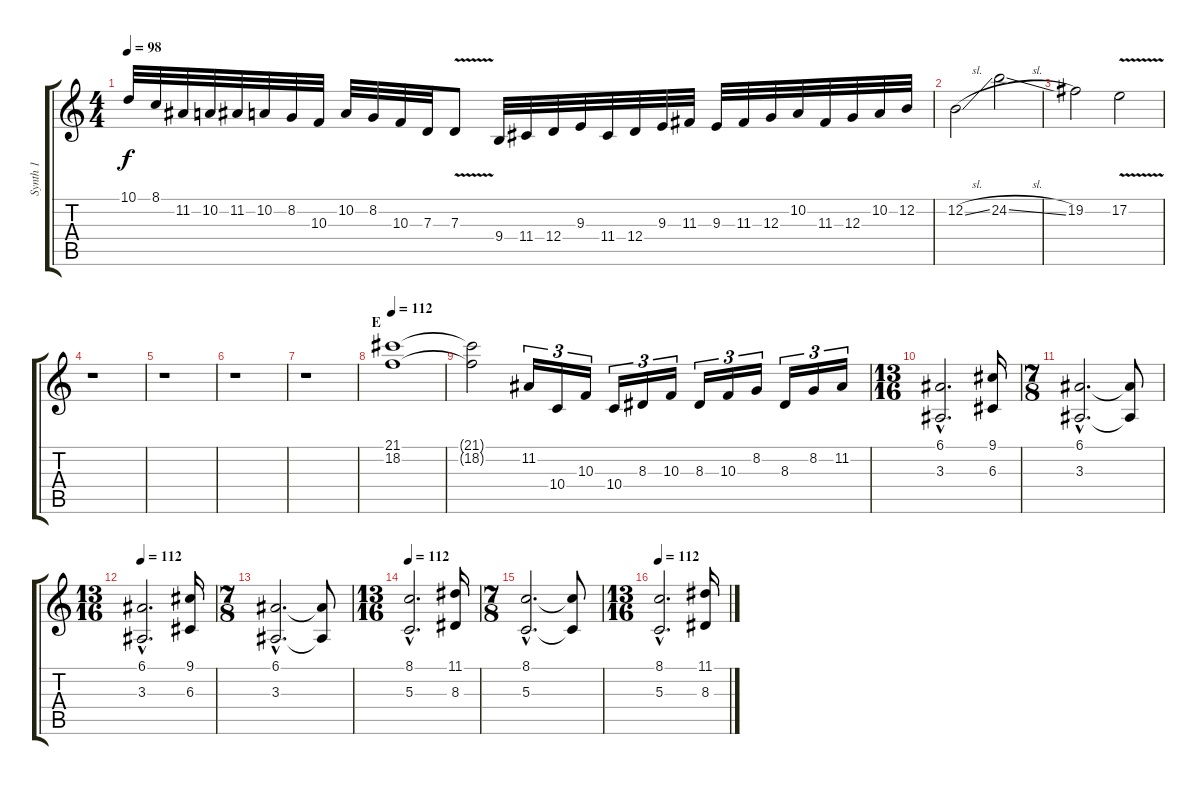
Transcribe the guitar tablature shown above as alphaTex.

\track ("Synth 1" "Synth 1") {instrument fx4atmosphere}
\staff {score tabs}
\tuning (E4 B3 G3 D3 A2 E2) {hide}
\ts (4 4)
\tempo 98
\clef g2
\ks c
10.1.32{dy f} 8.1.32 11.2.32 10.2.32 11.2.32 10.2.32 8.2.32 10.3.32 10.2.32 8.2.32 10.3.32 7.3.32 7.3{v}.8 9.4.32 11.4.32 12.4.32 9.3.32 11.4.32 12.4.32 9.3.32 11.3.32 9.3.32 11.3.32 12.3.32 10.2.32 11.3.32 12.3.32 10.2.32 12.2.32{balance 0} |
12.2{sl}.2{balance 8} 24.2{sl}.2{balance 16} |
19.2.2{balance 8} 17.2{v}.2{balance 0} |
r.1{balance 9} |
r.1 |
r.1 |
r.1 |
\section ("" "E")
\tempo 112
(21.1 18.2).1{instrument fx4atmosphere} |
(21.1{t} 18.2{t}).2 11.2.16{tu (3 2) instrument stringensemble1} 10.4.16{tu (3 2)} 10.3.16{tu (3 2)} 10.4.16{tu (3 2)} 8.3.16{tu (3 2)} 10.3.16{tu (3 2)} 8.3.16{tu (3 2)} 10.3.16{tu (3 2)} 8.2.16{tu (3 2)} 8.3.16{tu (3 2)} 8.2.16{tu (3 2)} 11.2.16{tu (3 2)} |
\ts (13 16)
(6.1{hac} 3.3{hac}).2{d} (9.1 6.3).16 |
\ts (7 8)
(6.1{hac} 3.3{hac}).2{d} (6.1{t} 3.3{t}).8 |
\ts (13 16)
\tempo 112
(6.1{hac} 3.3{hac}).2{d} (9.1 6.3).16 |
\ts (7 8)
(6.1{hac} 3.3{hac}).2{d} (6.1{t} 3.3{t}).8 |
\ts (13 16)
\tempo 112
(8.1{hac} 5.3{hac}).2{d} (11.1 8.3).16 |
\ts (7 8)
(8.1{hac} 5.3{hac}).2{d} (8.1{t} 5.3{t}).8 |
\ts (13 16)
\tempo 112
(8.1{hac} 5.3{hac}).2{d} (11.1 8.3).16
